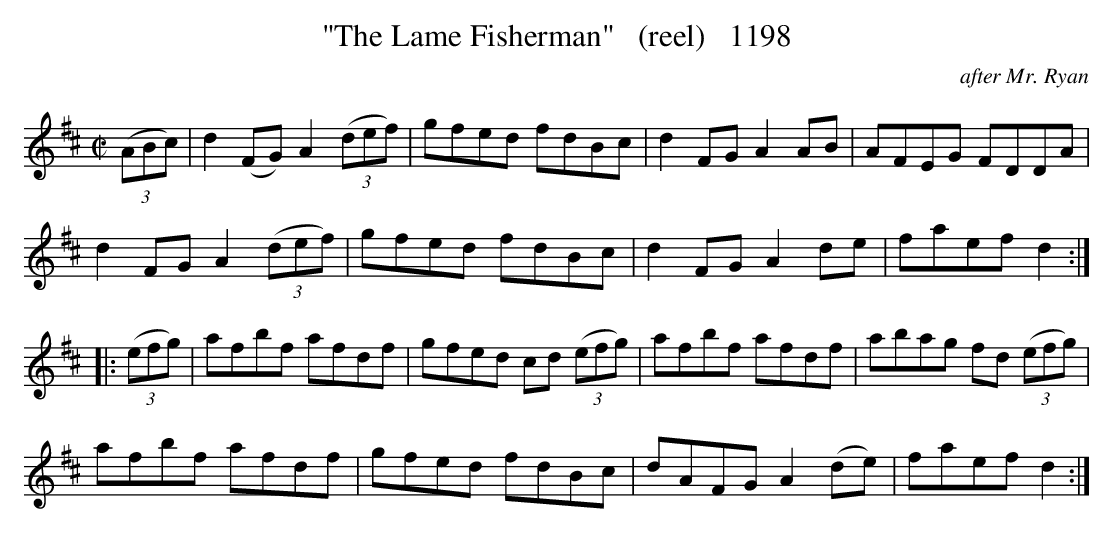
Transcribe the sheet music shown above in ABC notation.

X:1
T:"The Lame Fisherman"   (reel)   1198
C:after Mr. Ryan
BRENNAN July 2003 (HTTP://WWW.SOSYOURMOM.COM)
M:C|
L:1/8
K:D
(3(ABc)|d2(FG) A2 (3(def)|gfed fdBc|d2FG A2AB|AFEG FDDA|
d2FG A2 (3(def)|gfed fdBc|d2FG A2de|faef d2:|
|: (3(efg)|afbf afdf|gfed cd  (3(efg)|afbf afdf|abag fd  (3(efg)|
afbf afdf|gfed fdBc|dAFG A2(de)|faef d2:|
